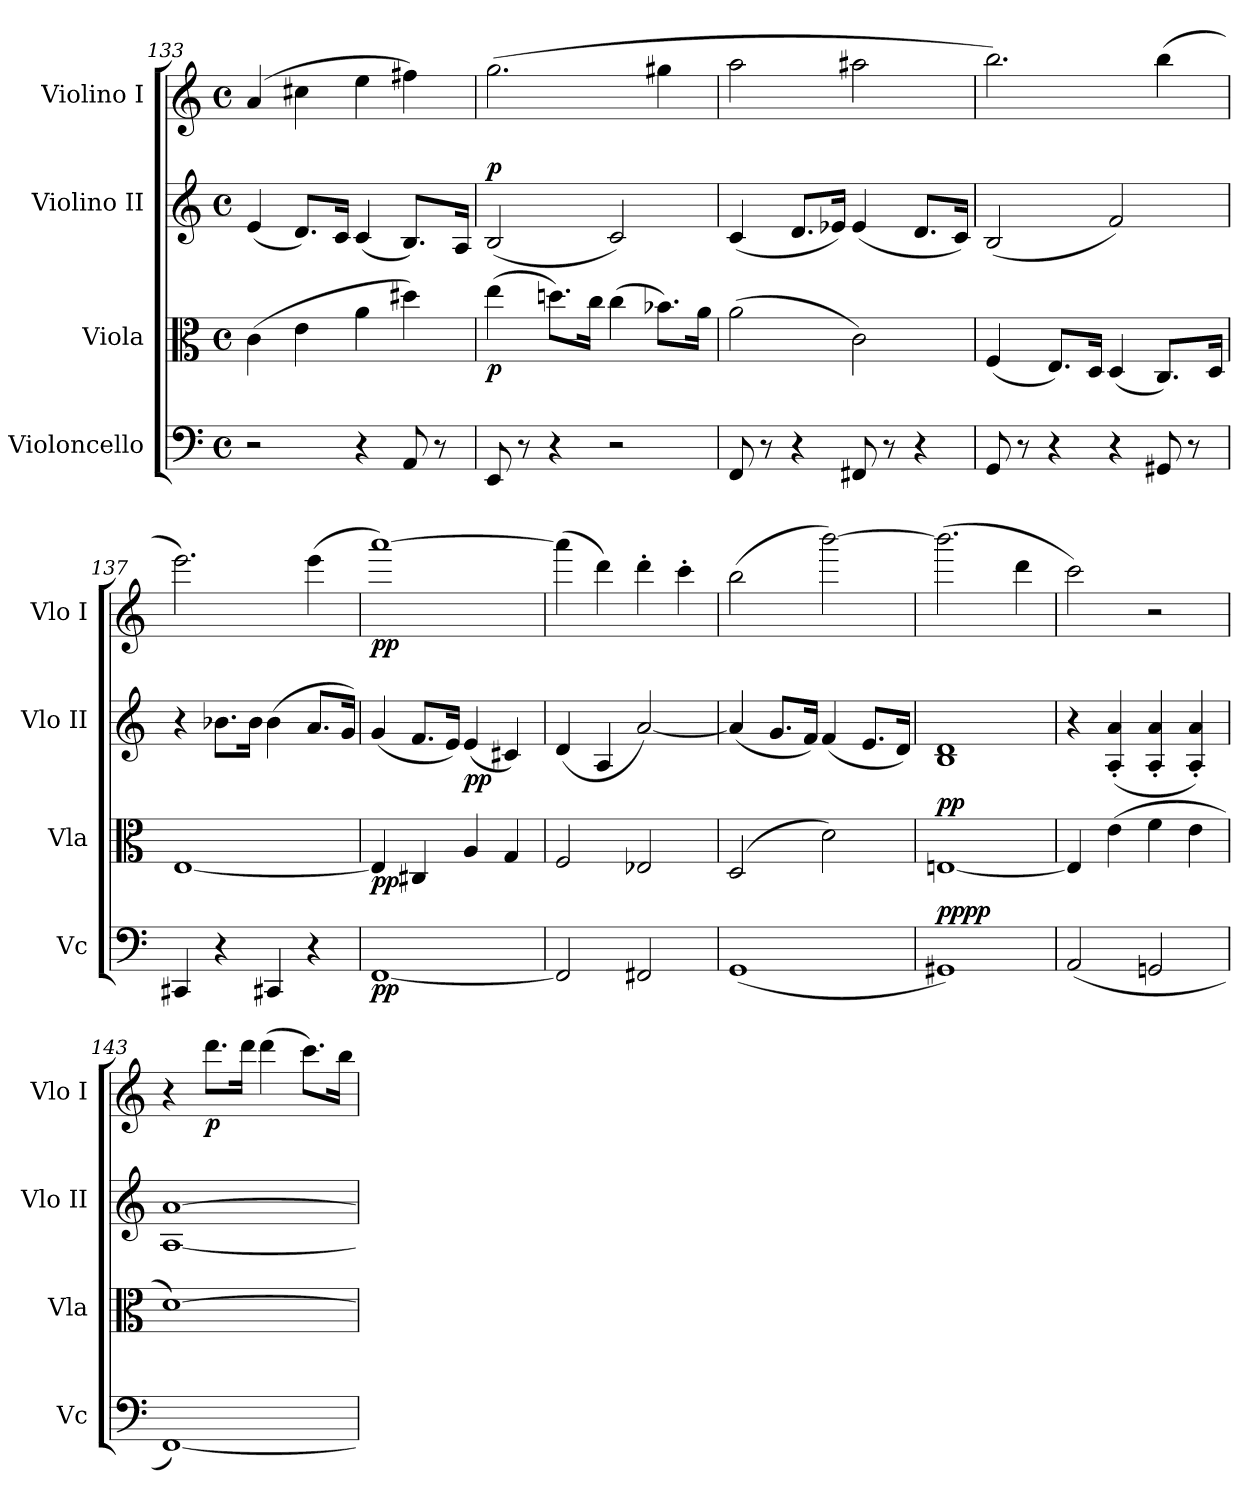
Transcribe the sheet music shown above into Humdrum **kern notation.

**kern	**dynam	**kern	**dynam	**kern	**dynam	**kern	**dynam
*part4	*part4	*part3	*part3	*part2	*part2	*part1	*part1
*staff4	*staff4	*staff3	*staff3	*staff2	*staff2	*staff1	*staff1
*I"Violoncello	*	*I"Viola	*	*I"Violino II	*	*I"Violino I	*
*I'Vc	*	*I'Vla	*	*I'Vlo II	*	*I'Vlo I	*
*clefF4	*	*clefC3	*	*clefG2	*	*clefG2	*
*k[]	*	*k[]	*	*k[]	*	*k[]	*
*M4/4	*	*M4/4	*	*M4/4	*	*M4/4	*
*met(c)	*	*met(c)	*	*met(c)	*	*met(c)	*
=133	=133	=133	=133	=133	=133	=133	=133
2r	.	(4c\	.	(4e/	.	(4a/	.
.	.	4e\	.	8.d/L)	.	4cc#X\	.
.	.	.	.	16c/Jk	.	.	.
4r	.	4a\	.	(4c/	.	4ee\	.
8AA/	.	4dd#X\)	.	8.B/L)	.	4ff#X\)	.
8r	.	.	.	.	.	.	.
.	.	.	.	16A/Jk	.	.	.
=134	=134	=134	=134	=134	=134	=134	=134
!	!	!	!LO:DY:b	!	!LO:DY:a	!	!
8EE/	.	(4ee\	p	(2B/	p	(2.gg\	.
8r	.	.	.	.	.	.	.
4r	.	8.ddn\L)	.	.	.	.	.
.	.	16cc\Jk	.	.	.	.	.
2r	.	(4cc\	.	2c/)	.	.	.
.	.	8.b-X\L)	.	.	.	4gg#X\	.
.	.	16a\Jk	.	.	.	.	.
=135	=135	=135	=135	=135	=135	=135	=135
8FF/	.	(2a\	.	(4c/	.	2aa\	.
8r	.	.	.	.	.	.	.
4r	.	.	.	8.d/L	.	.	.
.	.	.	.	16e-X/Jk)	.	.	.
8FF#X/	.	2c\)	.	(4e-/	.	2aa#X\	.
8r	.	.	.	.	.	.	.
4r	.	.	.	8.d/L	.	.	.
.	.	.	.	16c/Jk)	.	.	.
!!LO:PB:g=z
=136	=136	=136	=136	=136	=136	=136	=136
8GG/	.	(4F/	.	(2B/	.	2.bb\)	.
8r	.	.	.	.	.	.	.
4r	.	8.E/L)	.	.	.	.	.
.	.	16D/Jk	.	.	.	.	.
4r	.	(4D/	.	2f/)	.	.	.
8GG#X/	.	8.C/L)	.	.	.	(4bb\	.
8r	.	.	.	.	.	.	.
.	.	16D/Jk	.	.	.	.	.
=137	=137	=137	=137	=137	=137	=137	=137
4CC#X/	.	[1E	.	4r	.	2.eee\)	.
4r	.	.	.	8.b-X\L	.	.	.
.	.	.	.	16b-\Jk	.	.	.
4CC#X/	.	.	.	(4b-\	.	.	.
4r	.	.	.	8.a/L	.	(4eee\	.
.	.	.	.	16g/Jk)	.	.	.
=138	=138	=138	=138	=138	=138	=138	=138
!	!LO:DY:b	!	!LO:DY:b	!	!	!	!LO:DY:b
[1FF	pp	4E/]	pp	(4g/	.	[1aaa)	pp
.	.	4C#X/	.	8.f/L	.	.	.
.	.	.	.	16e/Jk)	.	.	.
!	!	!	!	!	!LO:DY:b	!	!
.	.	4A/	.	(4e/	pp	.	.
.	.	4G/	.	4c#X/)	.	.	.
=139	=139	=139	=139	=139	=139	=139	=139
2FF/]	.	2F/	.	(4d/	.	(4aaa\]	.
.	.	.	.	4A/	.	4ddd\)	.
2FF#X/	.	2E-X/	.	[2a/)	.	4ddd'\	.
.	.	.	.	.	.	4ccc'\	.
=140	=140	=140	=140	=140	=140	=140	=140
(1GG	.	(2D/	.	(4a/]	.	(2bb\	.
.	.	.	.	8.g/L	.	.	.
.	.	.	.	16f/Jk)	.	.	.
.	.	2d\)	.	(4f/	.	[2bbb\)	.
.	.	.	.	8.e/L	.	.	.
.	.	.	.	16d/Jk)	.	.	.
=141	=141	=141	=141	=141	=141	=141	=141
!	!LO:DY:a	!	!	!	!	!	!
!	!LO:DY:n=1:a	!	!LO:DY:a	!	!	!	!
1GG#X)	pp pp	[1En	pp	1B 1d	.	(2.bbb\]	.
.	.	.	.	.	.	4ddd\	.
=142	=142	=142	=142	=142	=142	=142	=142
(2AA/	.	4E/]	.	4r	.	2ccc\)	.
.	.	(4e\	.	(4A/' 4a/'	.	.	.
2GGn/	.	4f\	.	4A/' 4a/'	.	2r	.
.	.	4e\	.	4A/' 4a/')	.	.	.
=143	=143	=143	=143	=143	=143	=143	=143
[1FF)	.	[1d)	.	[1A [1a	.	4r	.
!	!	!	!	!	!	!	!LO:DY:b
.	.	.	.	.	.	8.ddd\L	p
.	.	.	.	.	.	16ddd\Jk	.
.	.	.	.	.	.	(4ddd\	.
.	.	.	.	.	.	8.ccc\L)	.
.	.	.	.	.	.	16bb\Jk	.
=	=	=	=	=	=	=	=
*-	*-	*-	*-	*-	*-	*-	*-
